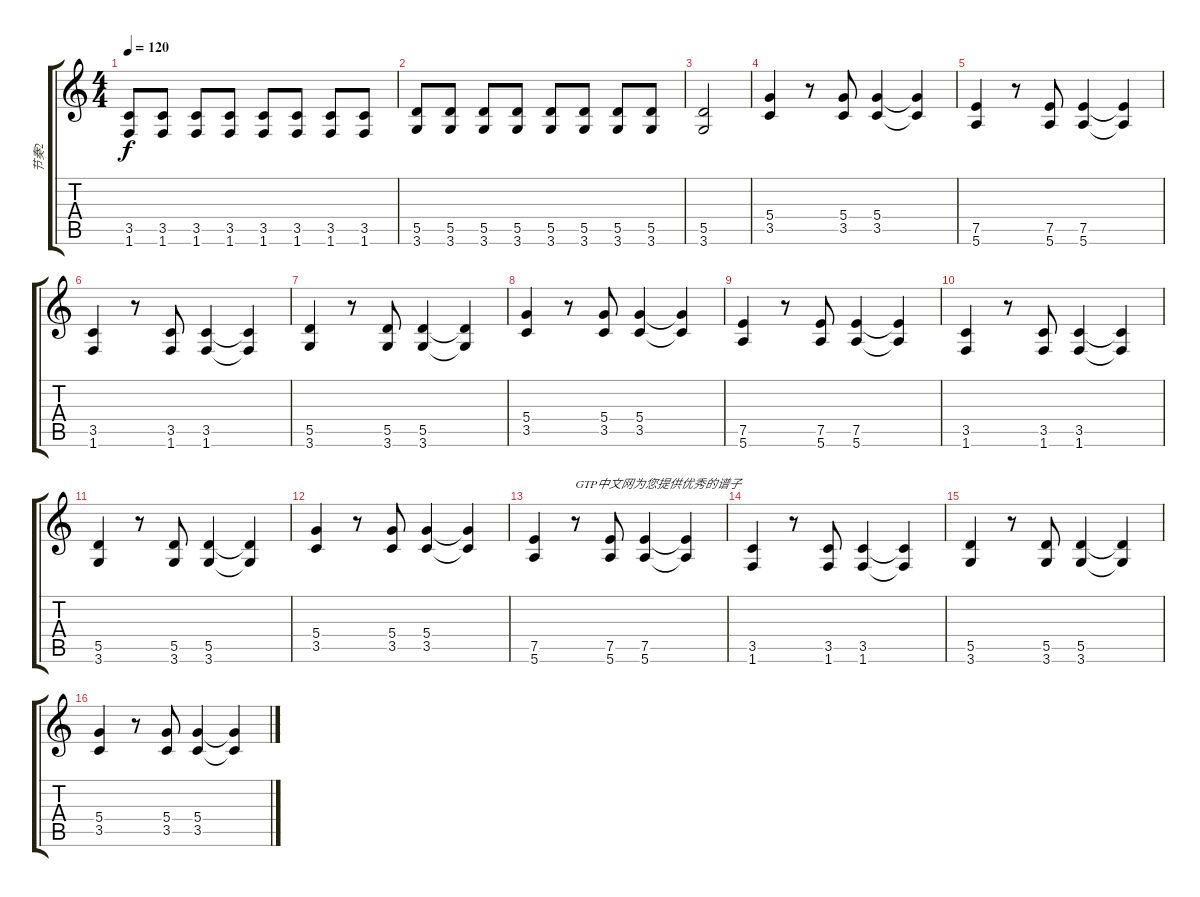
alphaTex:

\track ("节奏2" "节奏2") {instrument acousticguitarsteel}
\staff {score tabs}
\tuning (E4 B3 G3 D3 A2 E2) {hide}
\ts (4 4)
\tempo 120
\clef g2
\ks c
(3.5 1.6).8{dy f} (3.5 1.6).8 (3.5 1.6).8 (3.5 1.6).8 (3.5 1.6).8 (3.5 1.6).8 (3.5 1.6).8 (3.5 1.6).8 |
(5.5 3.6).8 (5.5 3.6).8 (5.5 3.6).8 (5.5 3.6).8 (5.5 3.6).8 (5.5 3.6).8 (5.5 3.6).8 (5.5 3.6).8 |
(5.5 3.6).2 |
(5.4 3.5).4 r.8 (5.4 3.5).8 (5.4 3.5).4 (5.4{t} 3.5{t}).4 |
(7.5 5.6).4 r.8 (7.5 5.6).8 (7.5 5.6).4 (7.5{t} 5.6{t}).4 |
(3.5 1.6).4 r.8 (3.5 1.6).8 (3.5 1.6).4 (3.5{t} 1.6{t}).4 |
(5.5 3.6).4 r.8 (5.5 3.6).8 (5.5 3.6).4 (5.5{t} 3.6{t}).4 |
(5.4 3.5).4 r.8 (5.4 3.5).8 (5.4 3.5).4 (5.4{t} 3.5{t}).4 |
(7.5 5.6).4 r.8 (7.5 5.6).8 (7.5 5.6).4 (7.5{t} 5.6{t}).4 |
(3.5 1.6).4 r.8 (3.5 1.6).8 (3.5 1.6).4 (3.5{t} 1.6{t}).4 |
(5.5 3.6).4 r.8 (5.5 3.6).8 (5.5 3.6).4 (5.5{t} 3.6{t}).4 |
(5.4 3.5).4 r.8 (5.4 3.5).8 (5.4 3.5).4 (5.4{t} 3.5{t}).4 |
(7.5 5.6).4 r.8{txt "GTP中文网为您提供优秀的谱子"} (7.5 5.6).8 (7.5 5.6).4 (7.5{t} 5.6{t}).4 |
(3.5 1.6).4 r.8 (3.5 1.6).8 (3.5 1.6).4 (3.5{t} 1.6{t}).4 |
(5.5 3.6).4 r.8 (5.5 3.6).8 (5.5 3.6).4 (5.5{t} 3.6{t}).4 |
(5.4 3.5).4 r.8 (5.4 3.5).8 (5.4 3.5).4 (5.4{t} 3.5{t}).4
